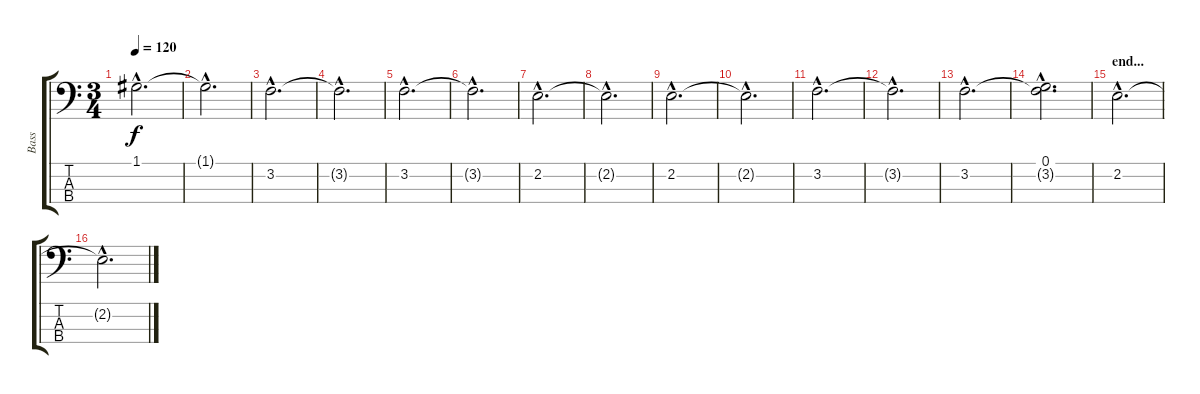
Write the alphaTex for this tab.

\track ("Bass" "Bass") {instrument acousticbass}
\staff {score tabs}
\tuning (G2 D2 A1 E1) {hide}
\ts (3 4)
\tempo 120
\clef f4
\ks c
1.1{hac}.2{d dy f} |
1.1{hac t}.2{d} |
3.2{hac}.2{d} |
3.2{hac t}.2{d} |
3.2{hac}.2{d} |
3.2{hac t}.2{d} |
2.2{hac}.2{d} |
2.2{hac t}.2{d} |
2.2{hac}.2{d} |
2.2{hac t}.2{d} |
3.2{hac}.2{d} |
3.2{hac t}.2{d} |
3.2{hac}.2{d} |
(0.1{hac} 3.2{hac t}).2{d} |
\section ("" "end...")
2.2{hac}.2{d} |
2.2{hac t}.2{d}
